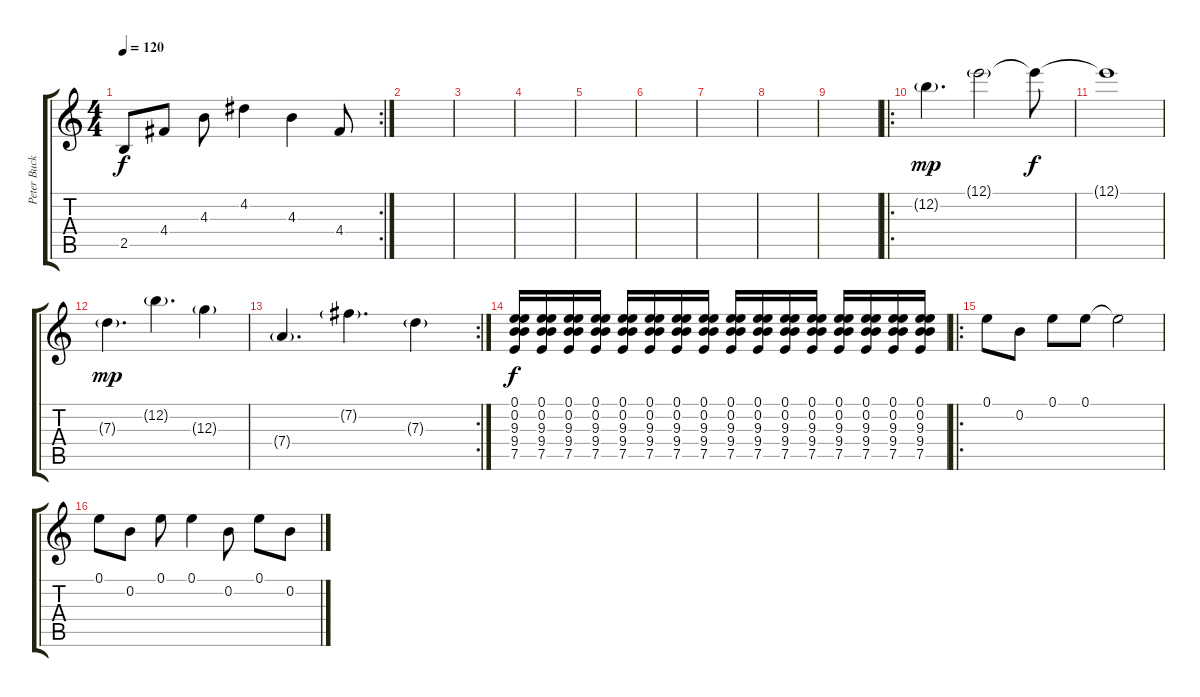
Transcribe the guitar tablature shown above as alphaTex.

\track ("Peter Buck" "Peter Buck") {instrument distortionguitar}
\staff {score tabs}
\tuning (E4 B3 G3 D3 A2 E2) {hide}
\rc 2
\ts (4 4)
\tempo 120
\clef g2
\ks c
2.5.8{dy f} 4.4.8 4.3.8 4.2.4 4.3.4 4.4.8 |
|
|
|
|
|
|
|
|
\ro
12.2{g}.4{d dy mp} 12.1{g}.2 12.1{t}.8{dy f} |
12.1{t}.1 |
7.3{g}.4{d dy mp} 12.2{g}.4{d} 12.3{g}.4 |
\rc 2
7.4{g}.4{d} 7.2{g}.4{d} 7.3{g}.4 |
(0.1 0.2 9.3 9.4 7.5).16{dy f} (0.1 0.2 9.3 9.4 7.5).16 (0.1 0.2 9.3 9.4 7.5).16 (0.1 0.2 9.3 9.4 7.5).16 (0.1 0.2 9.3 9.4 7.5).16 (0.1 0.2 9.3 9.4 7.5).16 (0.1 0.2 9.3 9.4 7.5).16 (0.1 0.2 9.3 9.4 7.5).16 (0.1 0.2 9.3 9.4 7.5).16 (0.1 0.2 9.3 9.4 7.5).16 (0.1 0.2 9.3 9.4 7.5).16 (0.1 0.2 9.3 9.4 7.5).16 (0.1 0.2 9.3 9.4 7.5).16 (0.1 0.2 9.3 9.4 7.5).16 (0.1 0.2 9.3 9.4 7.5).16 (0.1 0.2 9.3 9.4 7.5).16 |
\ro
0.1.8 0.2.8 0.1.8 0.1.8 0.1{t}.2 |
0.1.8 0.2.8 0.1.8 0.1.4 0.2.8 0.1.8 0.2.8
